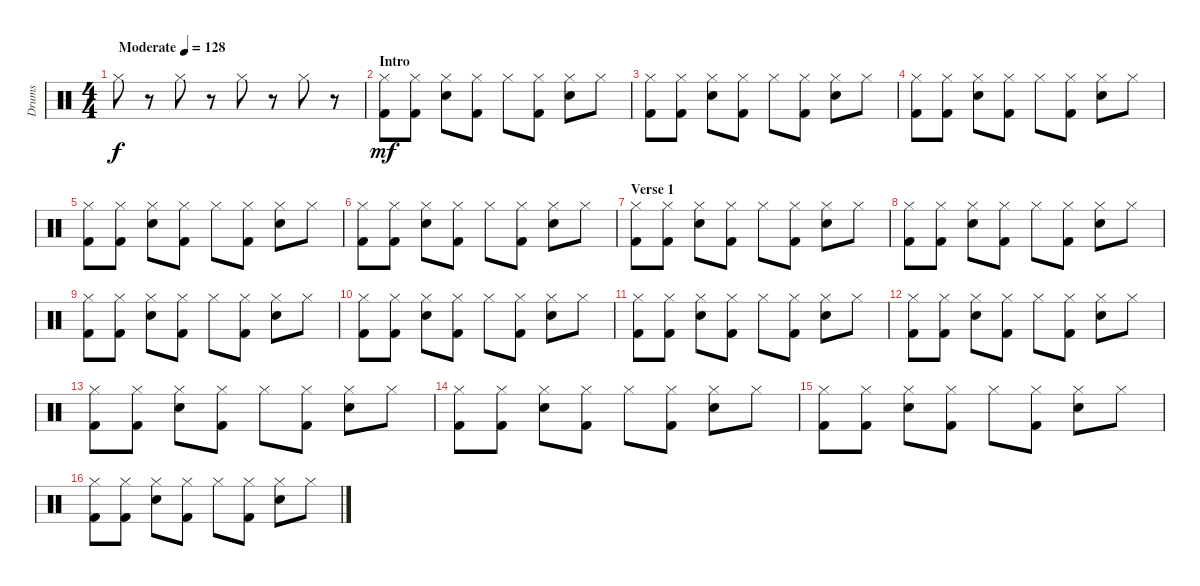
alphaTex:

\track ("Drums" "Drums") {instrument percussion}
\staff {score}
\articulation defaults
\ts (4 4)
\tempo (128 "Moderate")
\clef neutral
\ks c "Hi-Hat (closed)".8{dy f}
r.8 "Hi-Hat (closed)".8 r.8 "Hi-Hat (closed)".8 r.8 "Hi-Hat (closed)".8 r.8 |
\section ("" "Intro")
("Hi-Hat (closed)" "Kick (hit) 2").8{dy mf} ("Hi-Hat (closed)" "Kick (hit) 2").8 ("Hi-Hat (closed)" "Snare (hit) 2").8 ("Hi-Hat (closed)" "Kick (hit) 2").8 "Hi-Hat (closed)".8 ("Hi-Hat (closed)" "Kick (hit) 2").8 ("Hi-Hat (closed)" "Snare (hit) 2").8 "Hi-Hat (closed)".8 |
("Hi-Hat (closed)" "Kick (hit) 2").8 ("Hi-Hat (closed)" "Kick (hit) 2").8 ("Hi-Hat (closed)" "Snare (hit) 2").8 ("Hi-Hat (closed)" "Kick (hit) 2").8 "Hi-Hat (closed)".8 ("Hi-Hat (closed)" "Kick (hit) 2").8 ("Hi-Hat (closed)" "Snare (hit) 2").8 "Hi-Hat (closed)".8 |
("Hi-Hat (closed)" "Kick (hit) 2").8 ("Hi-Hat (closed)" "Kick (hit) 2").8 ("Hi-Hat (closed)" "Snare (hit) 2").8 ("Hi-Hat (closed)" "Kick (hit) 2").8 "Hi-Hat (closed)".8 ("Hi-Hat (closed)" "Kick (hit) 2").8 ("Hi-Hat (closed)" "Snare (hit) 2").8 "Hi-Hat (closed)".8 |
("Hi-Hat (closed)" "Kick (hit) 2").8 ("Hi-Hat (closed)" "Kick (hit) 2").8 ("Hi-Hat (closed)" "Snare (hit) 2").8 ("Hi-Hat (closed)" "Kick (hit) 2").8 "Hi-Hat (closed)".8 ("Hi-Hat (closed)" "Kick (hit) 2").8 ("Hi-Hat (closed)" "Snare (hit) 2").8 "Hi-Hat (closed)".8 |
("Hi-Hat (closed)" "Kick (hit) 2").8 ("Hi-Hat (closed)" "Kick (hit) 2").8 ("Hi-Hat (closed)" "Snare (hit) 2").8 ("Hi-Hat (closed)" "Kick (hit) 2").8 "Hi-Hat (closed)".8 ("Hi-Hat (closed)" "Kick (hit) 2").8 ("Hi-Hat (closed)" "Snare (hit) 2").8 "Hi-Hat (closed)".8 |
\section ("" "Verse 1")
("Hi-Hat (closed)" "Kick (hit) 2").8 ("Hi-Hat (closed)" "Kick (hit) 2").8 ("Hi-Hat (closed)" "Snare (hit) 2").8 ("Hi-Hat (closed)" "Kick (hit) 2").8 "Hi-Hat (closed)".8 ("Hi-Hat (closed)" "Kick (hit) 2").8 ("Hi-Hat (closed)" "Snare (hit) 2").8 "Hi-Hat (closed)".8 |
("Hi-Hat (closed)" "Kick (hit) 2").8 ("Hi-Hat (closed)" "Kick (hit) 2").8 ("Hi-Hat (closed)" "Snare (hit) 2").8 ("Hi-Hat (closed)" "Kick (hit) 2").8 "Hi-Hat (closed)".8 ("Hi-Hat (closed)" "Kick (hit) 2").8 ("Hi-Hat (closed)" "Snare (hit) 2").8 "Hi-Hat (closed)".8 |
("Hi-Hat (closed)" "Kick (hit) 2").8 ("Hi-Hat (closed)" "Kick (hit) 2").8 ("Hi-Hat (closed)" "Snare (hit) 2").8 ("Hi-Hat (closed)" "Kick (hit) 2").8 "Hi-Hat (closed)".8 ("Hi-Hat (closed)" "Kick (hit) 2").8 ("Hi-Hat (closed)" "Snare (hit) 2").8 "Hi-Hat (closed)".8 |
("Hi-Hat (closed)" "Kick (hit) 2").8 ("Hi-Hat (closed)" "Kick (hit) 2").8 ("Hi-Hat (closed)" "Snare (hit) 2").8 ("Hi-Hat (closed)" "Kick (hit) 2").8 "Hi-Hat (closed)".8 ("Hi-Hat (closed)" "Kick (hit) 2").8 ("Hi-Hat (closed)" "Snare (hit) 2").8 "Hi-Hat (closed)".8 |
("Hi-Hat (closed)" "Kick (hit) 2").8 ("Hi-Hat (closed)" "Kick (hit) 2").8 ("Hi-Hat (closed)" "Snare (hit) 2").8 ("Hi-Hat (closed)" "Kick (hit) 2").8 "Hi-Hat (closed)".8 ("Hi-Hat (closed)" "Kick (hit) 2").8 ("Hi-Hat (closed)" "Snare (hit) 2").8 "Hi-Hat (closed)".8 |
("Hi-Hat (closed)" "Kick (hit) 2").8 ("Hi-Hat (closed)" "Kick (hit) 2").8 ("Hi-Hat (closed)" "Snare (hit) 2").8 ("Hi-Hat (closed)" "Kick (hit) 2").8 "Hi-Hat (closed)".8 ("Hi-Hat (closed)" "Kick (hit) 2").8 ("Hi-Hat (closed)" "Snare (hit) 2").8 "Hi-Hat (closed)".8 |
("Hi-Hat (closed)" "Kick (hit) 2").8 ("Hi-Hat (closed)" "Kick (hit) 2").8 ("Hi-Hat (closed)" "Snare (hit) 2").8 ("Hi-Hat (closed)" "Kick (hit) 2").8 "Hi-Hat (closed)".8 ("Hi-Hat (closed)" "Kick (hit) 2").8 ("Hi-Hat (closed)" "Snare (hit) 2").8 "Hi-Hat (closed)".8 |
("Hi-Hat (closed)" "Kick (hit) 2").8 ("Hi-Hat (closed)" "Kick (hit) 2").8 ("Hi-Hat (closed)" "Snare (hit) 2").8 ("Hi-Hat (closed)" "Kick (hit) 2").8 "Hi-Hat (closed)".8 ("Hi-Hat (closed)" "Kick (hit) 2").8 ("Hi-Hat (closed)" "Snare (hit) 2").8 "Hi-Hat (closed)".8 |
("Hi-Hat (closed)" "Kick (hit) 2").8 ("Hi-Hat (closed)" "Kick (hit) 2").8 ("Hi-Hat (closed)" "Snare (hit) 2").8 ("Hi-Hat (closed)" "Kick (hit) 2").8 "Hi-Hat (closed)".8 ("Hi-Hat (closed)" "Kick (hit) 2").8 ("Hi-Hat (closed)" "Snare (hit) 2").8 "Hi-Hat (closed)".8 |
("Hi-Hat (closed)" "Kick (hit) 2").8 ("Hi-Hat (closed)" "Kick (hit) 2").8 ("Hi-Hat (closed)" "Snare (hit) 2").8 ("Hi-Hat (closed)" "Kick (hit) 2").8 "Hi-Hat (closed)".8 ("Hi-Hat (closed)" "Kick (hit) 2").8 ("Hi-Hat (closed)" "Snare (hit) 2").8 "Hi-Hat (closed)".8
